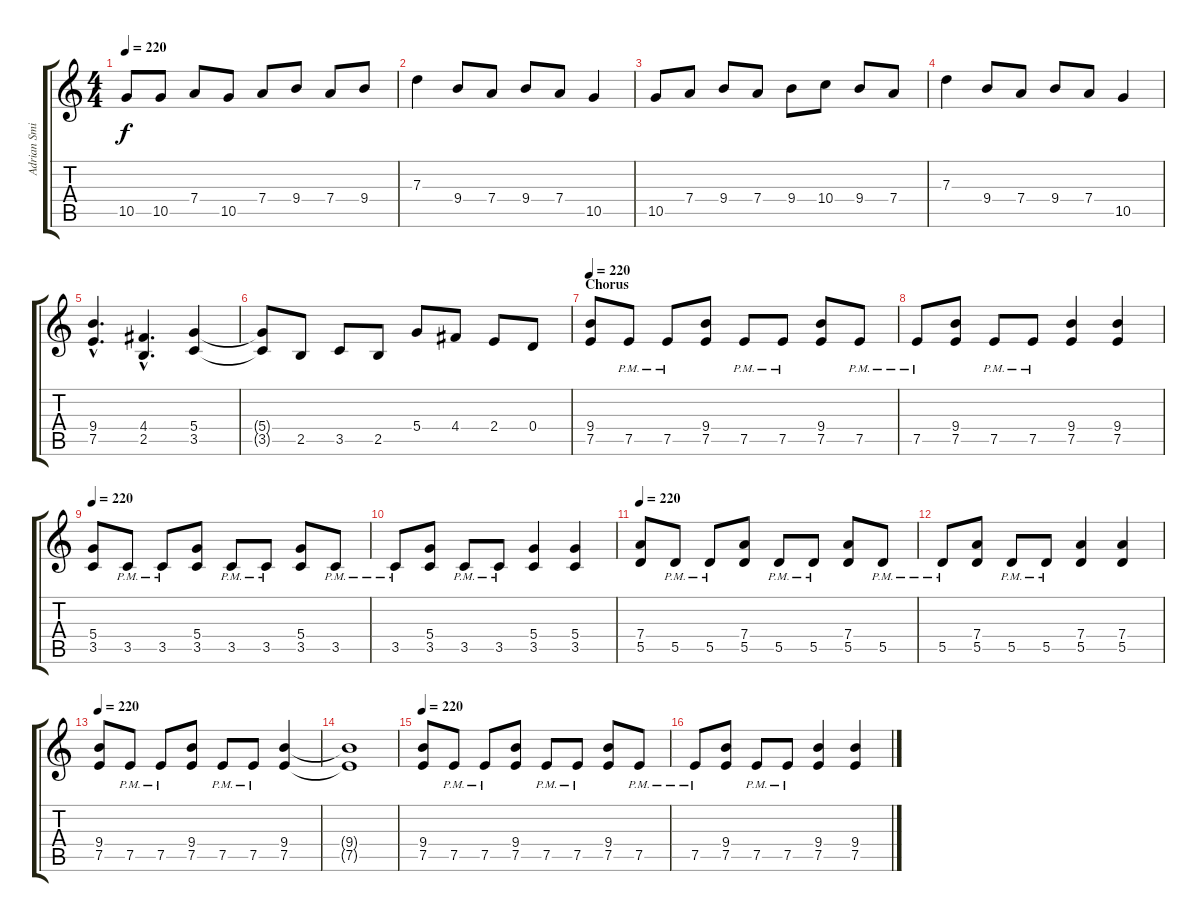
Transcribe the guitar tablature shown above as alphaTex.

\track ("Adrian Smith (Guitar-2)" "Adrian Smi") {instrument overdrivenguitar}
\staff {score tabs}
\tuning (E4 B3 G3 D3 A2 E2) {hide}
\ts (4 4)
\tempo 220
\clef g2
\ks c
10.5{t}.8{dy f} 10.5.8 7.4.8 10.5.8 7.4.8 9.4.8 7.4.8 9.4.8 |
7.3.4 9.4.8 7.4.8 9.4.8 7.4.8 10.5.4 |
10.5.8 7.4.8 9.4.8 7.4.8 9.4.8 10.4.8 9.4.8 7.4.8 |
7.3.4 9.4.8 7.4.8 9.4.8 7.4.8 10.5.4 |
(9.4{hac} 7.5{hac}).4{d} (4.4{hac} 2.5{hac}).4{d} (5.4 3.5).4 |
(5.4{t} 3.5{t}).8 2.5.8 3.5.8 2.5.8 5.4.8 4.4.8 2.4.8 0.4.8 |
\section ("" "Chorus")
\tempo 220
(9.4 7.5).8 7.5{pm}.8 7.5{pm}.8 (9.4 7.5).8 7.5{pm}.8 7.5{pm}.8 (9.4 7.5).8 7.5{pm}.8 |
7.5{pm}.8 (9.4 7.5).8 7.5{pm}.8 7.5{pm}.8 (9.4 7.5).4 (9.4 7.5).4 |
\tempo 220
(5.4 3.5).8 3.5{pm}.8 3.5{pm}.8 (5.4 3.5).8 3.5{pm}.8 3.5{pm}.8 (5.4 3.5).8 3.5{pm}.8 |
3.5{pm}.8 (5.4 3.5).8 3.5{pm}.8 3.5{pm}.8 (5.4 3.5).4 (5.4 3.5).4 |
\tempo 220
(7.4 5.5).8 5.5{pm}.8 5.5{pm}.8 (7.4 5.5).8 5.5{pm}.8 5.5{pm}.8 (7.4 5.5).8 5.5{pm}.8 |
5.5{pm}.8 (7.4 5.5).8 5.5{pm}.8 5.5{pm}.8 (7.4 5.5).4 (7.4 5.5).4 |
\tempo 220
(9.4 7.5).8 7.5{pm}.8 7.5{pm}.8 (9.4 7.5).8 7.5{pm}.8 7.5{pm}.8 (9.4 7.5).4 |
(9.4{t} 7.5{t}).1 |
\tempo 220
(9.4 7.5).8 7.5{pm}.8 7.5{pm}.8 (9.4 7.5).8 7.5{pm}.8 7.5{pm}.8 (9.4 7.5).8 7.5{pm}.8 |
7.5{pm}.8 (9.4 7.5).8 7.5{pm}.8 7.5{pm}.8 (9.4 7.5).4 (9.4 7.5).4
